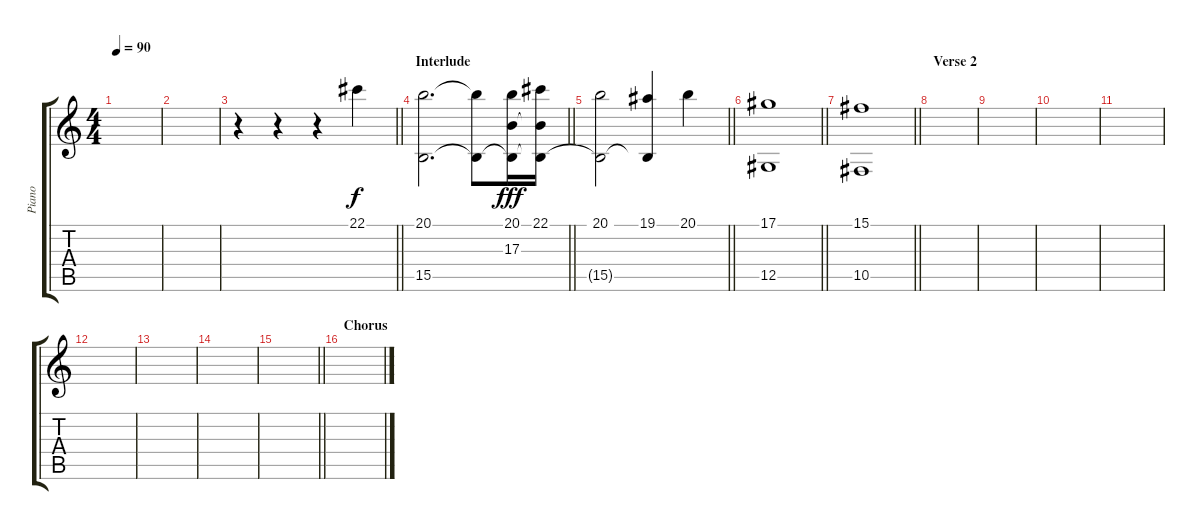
\track ("Piano" "Piano") {instrument electricgrandpiano}
\staff {score tabs}
\tuning (Eb4 B3 Gb3 Db3 Ab2 Eb2) {hide}
\ts (4 4)
\tempo 90
\clef g2
\ks c
|
|
\barLineRight lightlight
r.4 r.4 r.4 22.1.4 |
\section ("" "Interlude")
\barLineRight lightlight
(20.1 15.5).2{d} (20.1{t} 15.5{t}).8{dy f} (20.1 17.3 15.5{t}).16{dy fff} (22.1 17.3{t} 15.5{t}).16 |
\barLineRight lightlight
(20.1 15.5{t}).2 (19.1 15.5{t}).4 20.1.4 |
\barLineRight lightlight
(17.1 12.5).1 |
\barLineRight lightlight
(15.1 10.5).1 |
\section ("" "Verse 2")
|
|
|
|
|
|
|
\barLineRight lightlight
|
\section ("" "Chorus")
